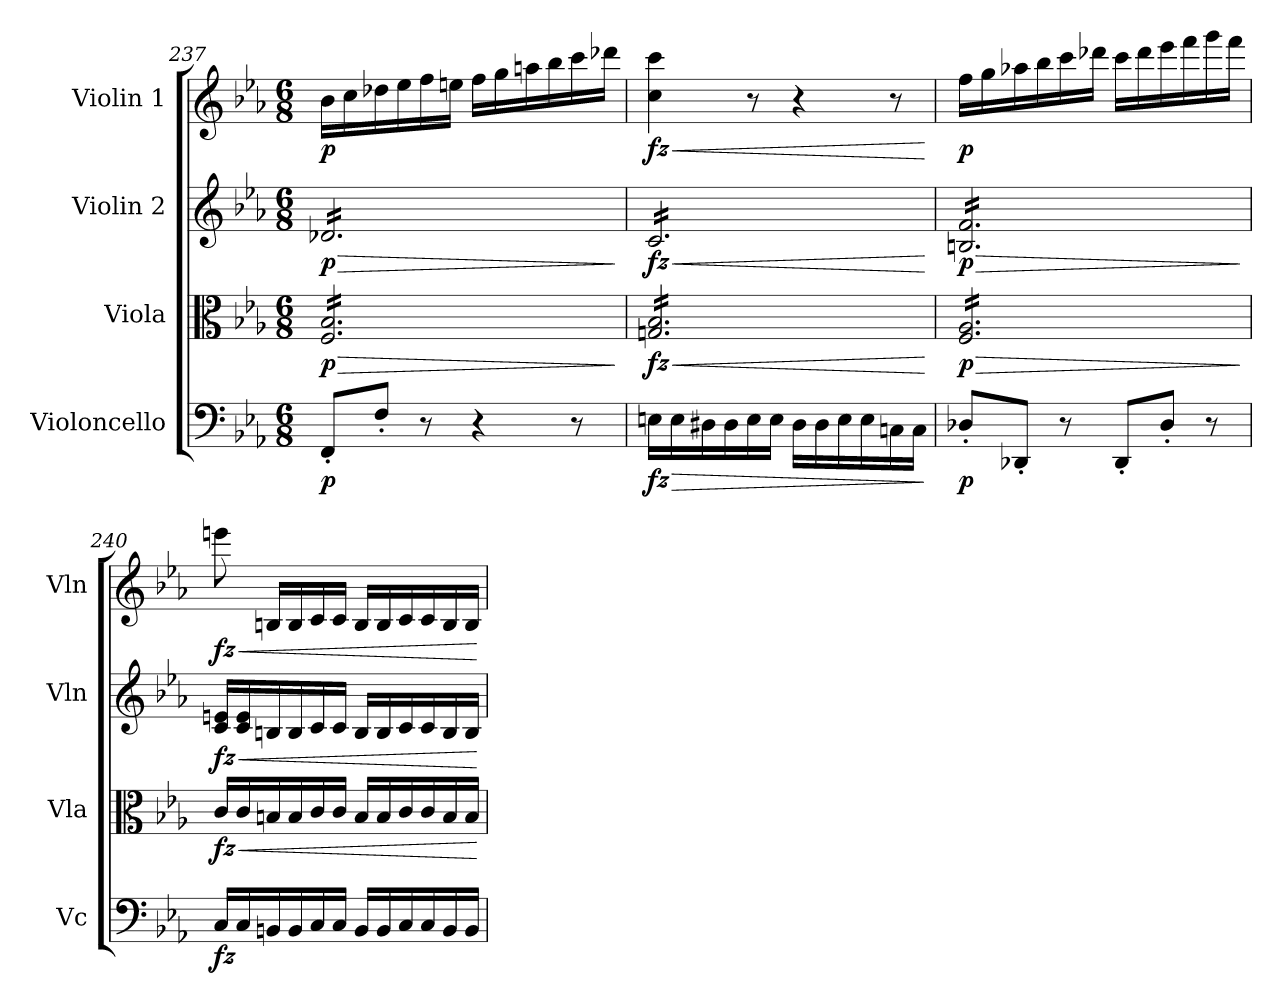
**kern	**dynam	**kern	**dynam	**kern	**dynam	**kern	**dynam
*part4	*part4	*part3	*part3	*part2	*part2	*part1	*part1
*staff4	*staff4	*staff3	*staff3	*staff2	*staff2	*staff1	*staff1
*I"Violoncello	*	*I"Viola	*	*I"Violin 2	*	*I"Violin 1	*
*I'Vc	*	*I'Vla	*	*I'Vln	*	*I'Vln	*
*clefF4	*	*clefC3	*	*clefG2	*	*clefG2	*
*k[b-e-a-]	*	*k[b-e-a-]	*	*k[b-e-a-]	*	*k[b-e-a-]	*
*M6/8	*	*M6/8	*	*M6/8	*	*M6/8	*
=237	=237	=237	=237	=237	=237	=237	=237
!	!LO:DY:b	!	!LO:HP:b	!	!LO:HP:b	!	!
!	!	!	!LO:DY:n=1:b	!	!LO:DY:n=1:b	!	!LO:DY:b
*	*	*tremolo	*	*	*	*	*
*	*	*	*	*tremolo	*	*	*
8FF'/L	p	16F/ 16B-/LL	> p	16d-X/LL	> p	16b-\LL	p
.	.	16F/ 16B-/	.	16d-X/	.	16cc\	.
8F'/J	.	16F/ 16B-/	.	16d-X/	.	16dd-X\	.
.	.	16F/ 16B-/	.	16d-X/	.	16ee-\	.
8r	.	16F/ 16B-/	.	16d-X/	.	16ff\	.
.	.	16F/ 16B-/	.	16d-X/	.	16een\JJ	.
4r	.	16F/ 16B-/	.	16d-X/	.	16ff\LL	.
.	.	16F/ 16B-/	.	16d-X/	.	16gg\	.
.	.	16F/ 16B-/	.	16d-X/	.	16aan\	.
.	.	16F/ 16B-/	.	16d-X/	.	16bb-\	.
8r	.	16F/ 16B-/	.	16d-X/	.	16ccc\	.
.	.	16F/ 16B-/JJ	.	16d-X/JJ	.	16ddd-X\JJ	.
.	.	.	]	.	]	.	.
=238	=238	=238	=238	=238	=238	=238	=238
!	!LO:HP:b	!	!LO:HP:b	!	!LO:HP:b	!	!LO:HP:b
!	!LO:DY:n=1:b	!	!LO:DY:n=1:b	!	!LO:DY:n=1:b	!	!LO:DY:n=1:b
16En\LL	> fz	16Gn/ 16B-/LL	< fz	16c/LL	< fz	4cc\ 4ccc\	< fz
16E\	.	16Gn/ 16B-/	.	16c/	.	.	.
16D#X\	.	16Gn/ 16B-/	.	16c/	.	.	.
16D#\	.	16Gn/ 16B-/	.	16c/	.	.	.
16E\	.	16Gn/ 16B-/	.	16c/	.	8r	.
16E\JJ	.	16Gn/ 16B-/	.	16c/	.	.	.
16D#\LL	.	16Gn/ 16B-/	.	16c/	.	4r	.
16D#\	.	16Gn/ 16B-/	.	16c/	.	.	.
16E\	.	16Gn/ 16B-/	.	16c/	.	.	.
16E\	.	16Gn/ 16B-/	.	16c/	.	.	.
16Cn\	.	16Gn/ 16B-/	.	16c/	.	8r	.
16C\JJ	.	16Gn/ 16B-/JJ	.	16c/JJ	.	.	.
.	]	.	[	.	[	.	[
!!LO:LB:g=z
=239	=239	=239	=239	=239	=239	=239	=239
!	!LO:DY:b	!	!LO:HP:b	!	!LO:HP:b	!	!
!	!	!	!LO:DY:n=1:b	!	!LO:DY:n=1:b	!	!LO:DY:b
8D-X'/L	p	16F/ 16A-/LL	> p	16Bn/ 16f/LL	> p	16ff\LL	p
.	.	16F/ 16A-/	.	16Bn/ 16f/	.	16gg\	.
8DD-X'/J	.	16F/ 16A-/	.	16Bn/ 16f/	.	16aa-X\	.
.	.	16F/ 16A-/	.	16Bn/ 16f/	.	16bb-\	.
8r	.	16F/ 16A-/	.	16Bn/ 16f/	.	16ccc\	.
.	.	16F/ 16A-/	.	16Bn/ 16f/	.	16ddd-X\JJ	.
8DD-'/L	.	16F/ 16A-/	.	16Bn/ 16f/	.	16ccc\LL	.
.	.	16F/ 16A-/	.	16Bn/ 16f/	.	16ddd-\	.
8D-'/J	.	16F/ 16A-/	.	16Bn/ 16f/	.	16eee-\	.
.	.	16F/ 16A-/	.	16Bn/ 16f/	.	16fff\	.
8r	.	16F/ 16A-/	.	16Bn/ 16f/	.	16ggg\	.
.	.	16F/ 16A-/JJ	.	16Bn/ 16f/JJ	.	16fff\JJ	.
*	*	*	*	*Xtremolo	*	*	*
*	*	*Xtremolo	*	*	*	*	*
.	.	.	]	.	]	.	.
=240	=240	=240	=240	=240	=240	=240	=240
!	!LO:DY:b	!	!LO:HP:b	!	!LO:HP:b	!	!LO:HP:b
!	!	!	!LO:DY:n=1:b	!	!LO:DY:n=1:b	!	!LO:DY:n=1:b
16C/LL	fz	16c/LL	< fz	16c/ 16en/LL	< fz	8eeen\	< fz
16C/	.	16c/	.	16c/ 16e/	.	.	.
16BBn/	.	16Bn/	.	16Bn/	.	16Bn/LL	.
16BB/	.	16B/	.	16B/	.	16B/	.
16C/	.	16c/	.	16c/	.	16c/	.
16C/JJ	.	16c/JJ	.	16c/JJ	.	16c/JJ	.
16BB/LL	.	16B/LL	.	16B/LL	.	16B/LL	.
16BB/	.	16B/	.	16B/	.	16B/	.
16C/	.	16c/	.	16c/	.	16c/	.
16C/	.	16c/	.	16c/	.	16c/	.
16BB/	.	16B/	.	16B/	.	16B/	.
16BB/JJ	.	16B/JJ	.	16B/JJ	.	16B/JJ	.
.	.	.	[	.	[	.	[
=	=	=	=	=	=	=	=
*-	*-	*-	*-	*-	*-	*-	*-
